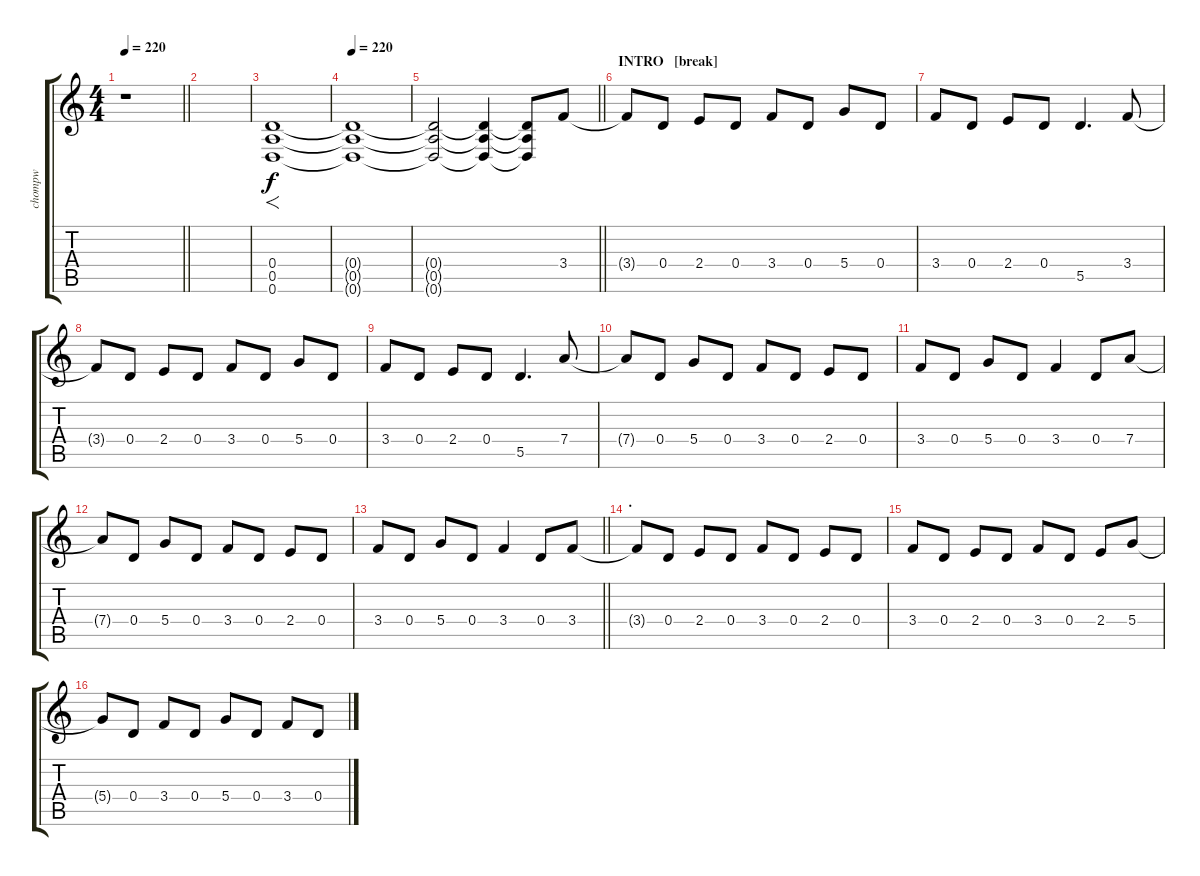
\track ("chompw" "chompw") {instrument distortionguitar}
\staff {score tabs}
\tuning (D4 B3 G3 D3 A2 D2) {hide}
\ts (4 4)
\tempo 220
\clef g2
\barLineRight lightlight
\ks c
r.1{dy f} |
|
(0.4 0.5 0.6).1{f} |
\tempo 220
(0.4{t} 0.5{t} 0.6{t}).1 |
\barLineRight lightlight
(0.4{t} 0.5{t} 0.6{t}).2 (0.4{t} 0.5{t} 0.6{t}).4 (0.4{t} 0.5{t} 0.6{t}).8 3.4.8 |
\section ("" "INTRO   [break]")
3.4{t}.8 0.4.8 2.4.8 0.4.8 3.4.8 0.4.8 5.4.8 0.4.8 |
3.4.8 0.4.8 2.4.8 0.4.8 5.5.4{d} 3.4.8 |
3.4{t}.8 0.4.8 2.4.8 0.4.8 3.4.8 0.4.8 5.4.8 0.4.8 |
3.4.8 0.4.8 2.4.8 0.4.8 5.5.4{d} 7.4.8 |
7.4{t}.8 0.4.8 5.4.8 0.4.8 3.4.8 0.4.8 2.4.8 0.4.8 |
3.4.8 0.4.8 5.4.8 0.4.8 3.4.4 0.4.8 7.4.8 |
7.4{t}.8 0.4.8 5.4.8 0.4.8 3.4.8 0.4.8 2.4.8 0.4.8 |
\barLineRight lightlight
3.4.8 0.4.8 5.4.8 0.4.8 3.4.4 0.4.8 3.4.8 |
\section ("" ".")
3.4{t}.8 0.4.8 2.4.8 0.4.8 3.4.8 0.4.8 2.4.8 0.4.8 |
3.4.8 0.4.8 2.4.8 0.4.8 3.4.8 0.4.8 2.4.8 5.4.8 |
5.4{t}.8 0.4.8 3.4.8 0.4.8 5.4.8 0.4.8 3.4.8 0.4.8
